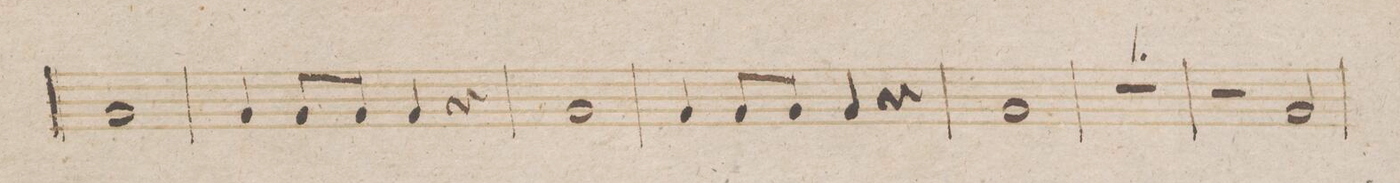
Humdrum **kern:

**kern	**dynam
*I"Clarino 1mo in B.	*
*clefG2	*
*k[b-]	*
*met(c)	*
*M4/4	*
1f	.
=201	=201
4f/	.
8f/L	.
8f/J	.
4f/	.
4r	.
=202	=202
1f	.
=203	=203
4f/	.
8f/L	.
8f/J	.
4f/	.
4r	.
=204	=204
1f	.
=205	=205
1r	.
=206	=206
2r	.
2f/	.
=207	=207
*-	*-
